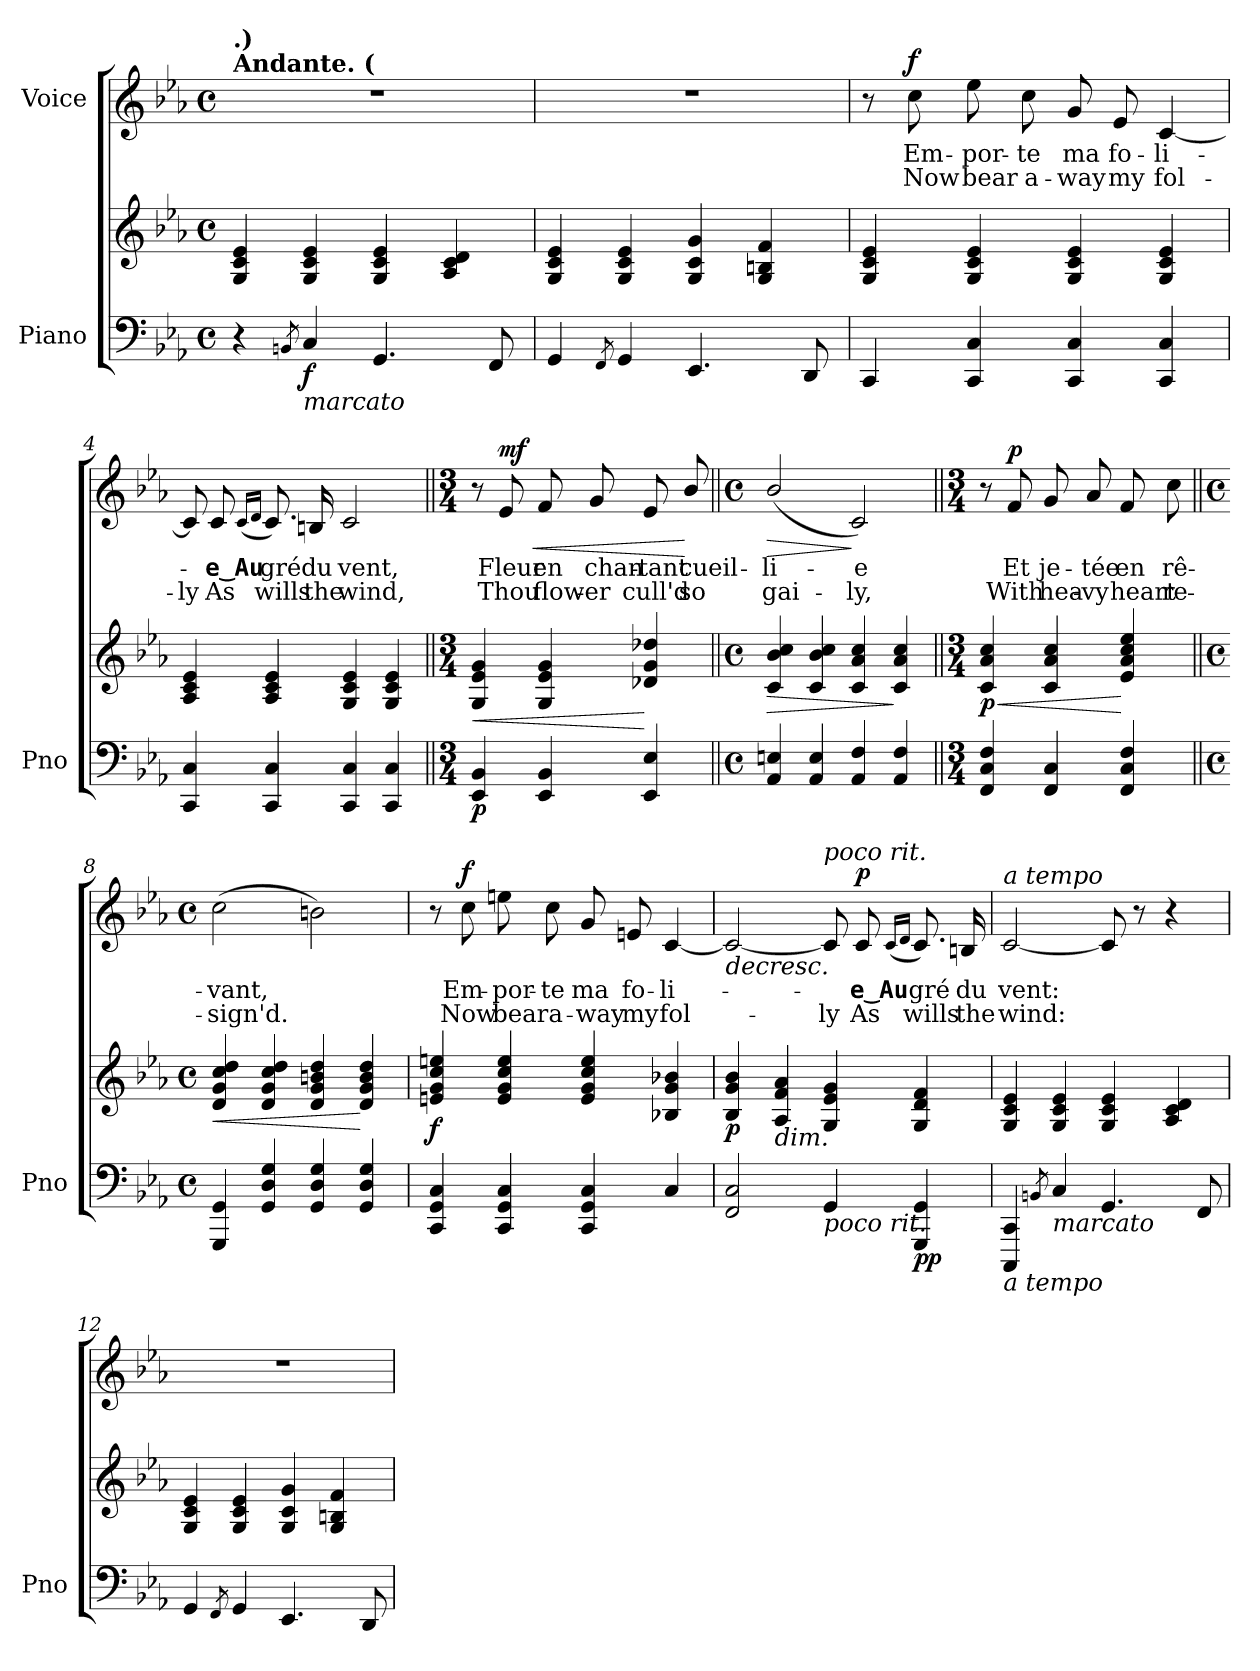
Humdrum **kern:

**kern	**kern	**dynam	**kern	**text	**text	**dynam
*part2	*part2	*part2	*part1	*part1	*part1	*part1
*staff3	*staff2	*staff2/3	*staff1	*staff1	*staff1	*staff1
*I"Piano	*	*	*I"Voice	*	*	*
*I'Pno	*	*	*	*	*	*
*clefF4	*clefG2	*	*clefG2	*	*	*
*k[b-e-a-]	*k[b-e-a-]	*	*k[b-e-a-]	*	*	*
*M4/4	*M4/4	*	*M4/4	*	*	*
*met(c)	*met(c)	*	*met(c)	*	*	*
*MM72	*MM72	*	*MM72	*	*	*
=1	=1	=1	=1	=1	=1	=1
!	!	!	!LO:TX:a:B:t=Andante. (	!	!	!
!	!	!	!LO:TX:a:B:t=.)	!	!	!
!	!	!LO:DY:b	!	!	!	!
!	!	!LO:DY:n=1:b	!	!	!	!
4r	4G/ 4c/ 4e-/	p other-dynamics	1r	.	.	.
8qBBn/	.	.	.	.	.	.
!LO:TX:b:i:t=marcato	!	!	!	!	!	!
!	!	!LO:DY:n=2:b=2	!	!	!	!
4C/	4G/ 4c/ 4e-/	f	.	.	.	.
4.GG/	4G/ 4c/ 4e-/	.	.	.	.	.
.	4A-/ 4c/ 4d/	.	.	.	.	.
8FF/	.	.	.	.	.	.
=2	=2	=2	=2	=2	=2	=2
4GG/	4G/ 4c/ 4e-/	.	1r	.	.	.
8qFF/	.	.	.	.	.	.
4GG/	4G/ 4c/ 4e-/	.	.	.	.	.
4.EE-/	4G/ 4c/ 4g/	.	.	.	.	.
.	4G/ 4Bn/ 4f/	.	.	.	.	.
8DD/	.	.	.	.	.	.
=3	=3	=3	=3	=3	=3	=3
4CC/	4G/ 4c/ 4e-/	.	8r	.	.	.
!	!	!	!	!LO:LY:b	!LO:LY:b	!LO:DY:b
.	.	.	8cc\	Em-	Now	f
!	!	!	!	!LO:LY:b	!LO:LY:b	!
4CC/ 4C/	4G/ 4c/ 4e-/	.	8ee-\	-por-	bear	.
!	!	!	!	!LO:LY:b	!LO:LY:b	!
.	.	.	8cc\	-te	a-	.
!	!	!	!	!LO:LY:b	!LO:LY:b	!
4CC/ 4C/	4G/ 4c/ 4e-/	.	8g/	ma	-way	.
!	!	!	!	!LO:LY:b	!LO:LY:b	!
.	.	.	8e-/	fo-	my	.
!	!	!	!	!LO:LY:b	!LO:LY:b	!
4CC/ 4C/	4G/ 4c/ 4e-/	.	[4c/	-li-	fol-	.
!!LO:LB:g=z
=4	=4	=4	=4	=4	=4	=4
!	!	!	!	!	!LO:LY:b	!
4CC/ 4C/	4A-/ 4c/ 4e-/	.	8c/]	.	-ly	.
!	!	!	!	!LO:LY:b	!LO:LY:b	!
.	.	.	8c/	-e‿Au	As	.
.	.	.	(16qc/LL	.	.	.
.	.	.	16qd/JJ	.	.	.
!	!	!	!	!LO:LY:b	!LO:LY:b	!
4CC/ 4C/	4A-/ 4c/ 4e-/	.	8.c/)	gré	wills	.
!	!	!	!	!LO:LY:b	!LO:LY:b	!
.	.	.	16Bn/	du	the	.
!	!	!	!	!LO:LY:b	!LO:LY:b	!
4CC/ 4C/	4G/ 4c/ 4e-/	.	2c/	vent,	wind,	.
4CC/ 4C/	4G/ 4c/ 4e-/	.	.	.	.	.
=5||	=5||	=5||	=5||	=5||	=5||	=5||
*M3/4	*M3/4	*	*M3/4	*	*	*
!	!	!LO:HP:b	!	!	!	!
!	!	!LO:DY:n=1:b=2	!	!	!	!
4EE-/ 4BB-/	4G/ 4e-/ 4g/	< p	8r	.	.	.
!	!	!	!	!LO:LY:b	!LO:LY:b	!LO:HP:b
!	!	!	!	!	!	!LO:DY:n=1:b
.	.	.	8e-/	Fleur	Thou	< mf
!	!	!	!	!LO:LY:b	!LO:LY:b	!
4EE-/ 4BB-/	4G/ 4e-/ 4g/	.	8f/	en	flow-	.
!	!	!	!	!LO:LY:b	!LO:LY:b	!
.	.	.	8g/	chan-	-er	.
!	!	!	!	!LO:LY:b	!LO:LY:b	!
4EE-/ 4E-/	4d-X/ 4g/ 4dd-X/	[	8e-/	-tant	cull'd	.
!	!	!	!	!LO:LY:b	!LO:LY:b	!
.	.	.	8b-/	cueil-	so	[
=6||	=6||	=6||	=6||	=6||	=6||	=6||
*M4/4	*M4/4	*	*M4/4	*	*	*
*met(c)	*met(c)	*	*met(c)	*	*	*
!	!	!LO:HP:b	!	!LO:LY:b	!LO:LY:b	!LO:HP:b
4AA-/ 4En/	4c/ 4b-/ 4cc/	>	(2b-/	-li-	gai-	>
4AA-/ 4E/	4c/ 4b-/ 4cc/	.	.	.	.	.
!	!	!	!	!LO:LY:b	!LO:LY:b	!
4AA-/ 4F/	4c/ 4a-/ 4cc/	.	2c/)	-e	-ly,	]
4AA-/ 4F/	4c/ 4a-/ 4cc/	]	.	.	.	.
!!LO:PB:g=z
=7||	=7||	=7||	=7||	=7||	=7||	=7||
*M3/4	*M3/4	*	*M3/4	*	*	*
!	!	!LO:HP:b	!	!	!	!
!	!	!LO:DY:n=1:b	!	!	!	!
4FF/ 4C/ 4F/	4c/ 4a-/ 4cc/	< p	8r	.	.	.
!	!	!	!	!LO:LY:b	!LO:LY:b	!LO:DY:b
.	.	.	8f/	Et	With	p
!	!	!	!	!LO:LY:b	!LO:LY:b	!
4FF/ 4C/	4c/ 4a-/ 4cc/	.	8g/	je-	hea-	.
!	!	!	!	!LO:LY:b	!LO:LY:b	!
.	.	.	8a-/	-tée	-vy	.
!	!	!	!	!LO:LY:b	!LO:LY:b	!
4FF/ 4C/ 4F/	4e-/ 4a-/ 4cc/ 4ee-/	[	8f/	en	heart	.
!	!	!	!	!LO:LY:b	!LO:LY:b	!
.	.	.	8cc\	rê-	re-	.
=8||	=8||	=8||	=8||	=8||	=8||	=8||
*M4/4	*M4/4	*	*M4/4	*	*	*
*met(c)	*met(c)	*	*met(c)	*	*	*
!	!	!LO:HP:b	!	!LO:LY:b	!LO:LY:b	!
4GGG/ 4GG/	4d/ 4g/ 4cc/ 4dd/	<	(2cc\	-vant,	-sign'd.	.
4GG/ 4D/ 4G/	4d/ 4g/ 4cc/ 4dd/	.	.	.	.	.
4GG/ 4D/ 4G/	4d/ 4g/ 4bn/ 4dd/	.	2bn\)	.	.	.
4GG/ 4D/ 4G/	4d/ 4g/ 4b/ 4dd/	[	.	.	.	.
=9	=9	=9	=9	=9	=9	=9
!	!	!LO:DY:b	!	!	!	!
4CC/ 4GG/ 4C/	4en/ 4g/ 4cc/ 4een/	f	8r	.	.	.
!	!	!	!	!LO:LY:b	!LO:LY:b	!LO:DY:b
.	.	.	8cc\	Em-	Now	f
!	!	!	!	!LO:LY:b	!LO:LY:b	!
4CC/ 4GG/ 4C/	4e/ 4g/ 4cc/ 4ee/	.	8een\	-por-	bear	.
!	!	!	!	!LO:LY:b	!LO:LY:b	!
.	.	.	8cc\	-te	a-	.
!	!	!	!	!LO:LY:b	!LO:LY:b	!
4CC/ 4GG/ 4C/	4e/ 4g/ 4cc/ 4ee/	.	8g/	ma	-way	.
!	!	!	!	!LO:LY:b	!LO:LY:b	!
.	.	.	8en/	fo-	my	.
!	!	!	!	!LO:LY:b	!LO:LY:b	!
4C/	4B-X/ 4g/ 4b-X/	.	[4c/	-li-	fol-	.
!!LO:PB:g=z
=10	=10	=10	=10	=10	=10	=10
!	!	!LO:DY:b	!	!	!	!LO:HP:b
2FF/ 2C/	4B-/ 4g/ 4b-/	p	2c/_	.	.	>
!	!LO:TX:b:i:t=dim.	!	!	!	!	!
.	4A-/ 4f/ 4a-/	.	.	.	.	.
!	!	!	!LO:TX:a:i:t=poco rit.	!	!	!
!LO:TX:b:i:t=poco rit.	!	!	!	!	!	!
!	!	!	!	!	!LO:LY:b	!
4GG/	4G/ 4e-/ 4g/	.	8c/]	.	-ly	.
!	!	!	!	!LO:LY:b	!LO:LY:b	!LO:DY:b
.	.	.	8c/	-e‿Au	As	p
.	.	.	(16qc/LL	.	.	.
.	.	.	16qd/JJ	.	.	.
!	!	!LO:DY:b=2	!	!LO:LY:b	!LO:LY:b	!
4GGG/ 4GG/	4G/ 4d/ 4f/	pp	8.c/)	gré	wills	.
!	!	!	!	!LO:LY:b	!LO:LY:b	!
.	.	.	16Bn/	du	the	.
.	.	.	.	.	.	]
=11	=11	=11	=11	=11	=11	=11
!	!	!	!LO:TX:a:i:t=a tempo	!	!	!
!LO:TX:b:i:t=a tempo	!	!	!	!	!	!
!	!	!	!	!LO:LY:b	!LO:LY:b	!
4CCC/ 4CC/	4G/ 4c/ 4e-/	.	[2c/	vent:	wind:	.
8qBBn/	.	.	.	.	.	.
!LO:TX:b:i:t=marcato	!	!	!	!	!	!
4C/	4G/ 4c/ 4e-/	.	.	.	.	.
4.GG/	4G/ 4c/ 4e-/	.	8c/]	.	.	.
.	.	.	8r	.	.	.
.	4A-/ 4c/ 4d/	.	4r	.	.	.
8FF/	.	.	.	.	.	.
=12	=12	=12	=12	=12	=12	=12
4GG/	4G/ 4c/ 4e-/	.	1r	.	.	.
8qFF/	.	.	.	.	.	.
4GG/	4G/ 4c/ 4e-/	.	.	.	.	.
4.EE-/	4G/ 4c/ 4g/	.	.	.	.	.
.	4G/ 4Bn/ 4f/	.	.	.	.	.
8DD/	.	.	.	.	.	.
=	=	=	=	=	=	=
*-	*-	*-	*-	*-	*-	*-
